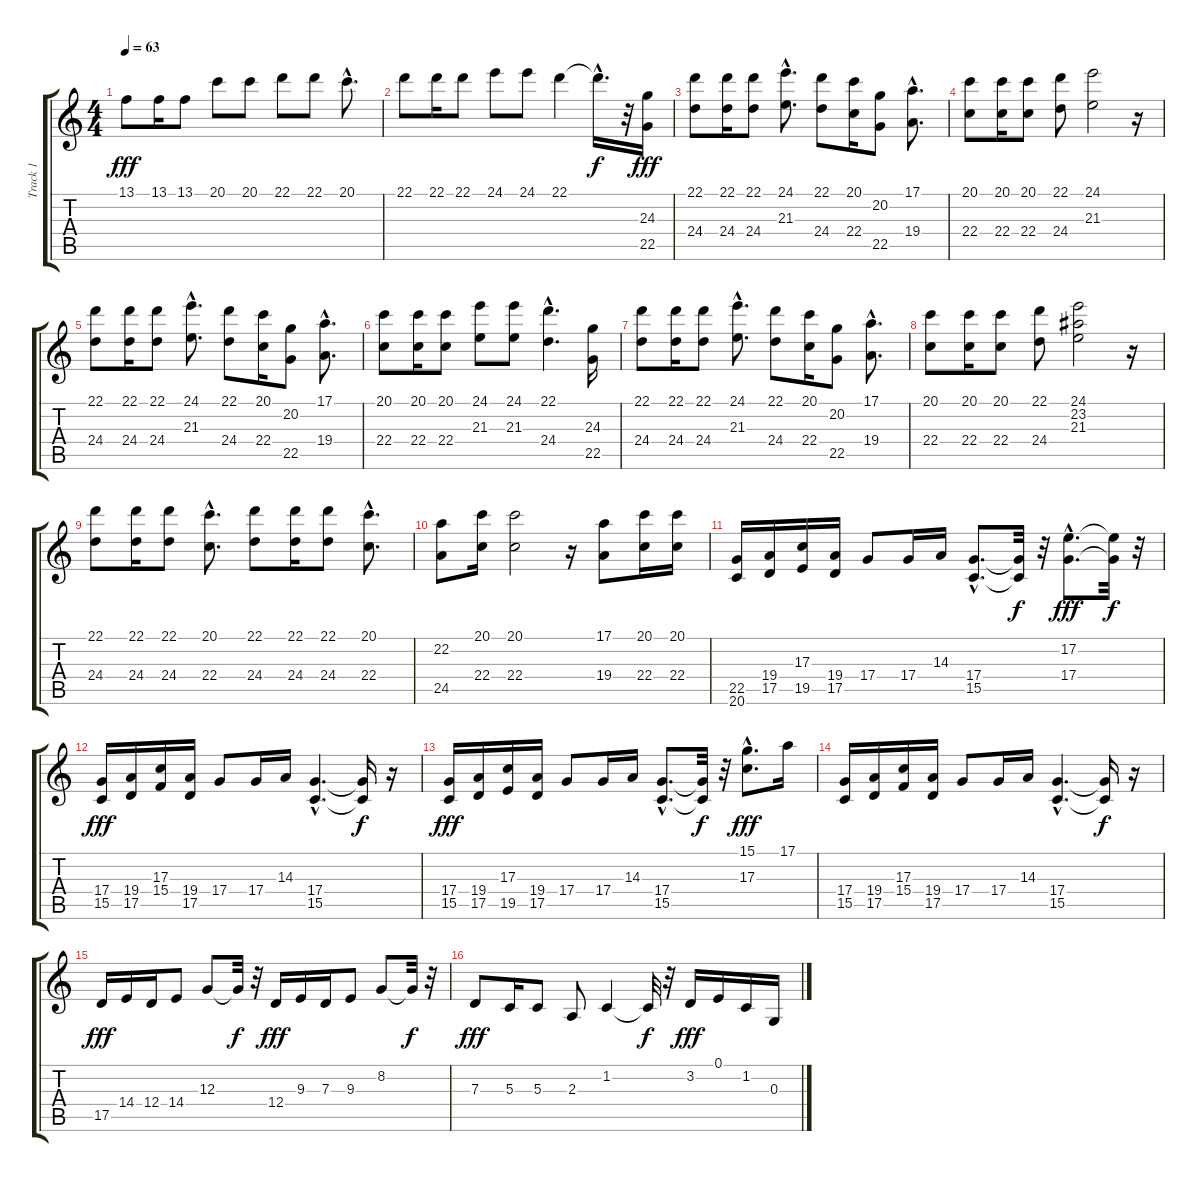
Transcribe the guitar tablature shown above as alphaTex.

\track ("Track 1" "Track 1") {instrument acousticgrandpiano}
\staff {score tabs}
\tuning (E4 B3 G3 D3 A2 E2) {hide}
\ts (4 4)
\tempo 63
\clef g2
\ks c
13.1.8{dy fff} 13.1.16 13.1.8 20.1.8 20.1.8 22.1.8 22.1.8 20.1{hac}.8{d} |
22.1.8 22.1.16 22.1.8 24.1.8 24.1.8 22.1.4 22.1{hac t}.16{d dy f} r.32 (24.3 22.5).16{dy fff} |
(22.1 24.4).8 (22.1 24.4).16 (22.1 24.4).8 (24.1{hac} 21.3{hac}).8{d} (22.1 24.4).8 (20.1 22.4).16 (20.2 22.5).8 (17.1{hac} 19.4{hac}).8{d} |
(20.1 22.4).8 (20.1 22.4).16 (20.1 22.4).8 (22.1 24.4).8 (24.1 21.3).2 r.16 |
(22.1 24.4).8 (22.1 24.4).16 (22.1 24.4).8 (24.1{hac} 21.3{hac}).8{d} (22.1 24.4).8 (20.1 22.4).16 (20.2 22.5).8 (17.1{hac} 19.4{hac}).8{d} |
(20.1 22.4).8 (20.1 22.4).16 (20.1 22.4).8 (24.1 21.3).8 (24.1 21.3).8 (22.1{hac} 24.4{hac}).4{d} (24.3 22.5).16 |
(22.1 24.4).8 (22.1 24.4).16 (22.1 24.4).8 (24.1{hac} 21.3{hac}).8{d} (22.1 24.4).8 (20.1 22.4).16 (20.2 22.5).8 (17.1{hac} 19.4{hac}).8{d} |
(20.1 22.4).8 (20.1 22.4).16 (20.1 22.4).8 (22.1 24.4).8 (24.1 23.2 21.3).2 r.16 |
(22.1 24.4).8 (22.1 24.4).16 (22.1 24.4).8 (20.1{hac} 22.4{hac}).8{d} (22.1 24.4).8 (22.1 24.4).16 (22.1 24.4).8 (20.1{hac} 22.4{hac}).8{d} |
(22.2 24.5).8 (20.1 22.4).16 (20.1 22.4).2 r.16 (17.1 19.4).8 (20.1 22.4).16 (20.1 22.4).16 |
(22.5 20.6).16 (19.4 17.5).16 (17.3 19.5).16 (19.4 17.5).16 17.4.8 17.4.16 14.3.16 (17.4{hac} 15.5{hac}).8{d} (17.4{t} 15.5{t}).32{dy f} r.32 (17.2{hac} 17.4{hac}).8{d dy fff} (17.2{t} 17.4{t}).32{dy f} r.32 |
(17.4 15.5).16{dy fff} (19.4 17.5).16 (17.3 15.4).16 (19.4 17.5).16 17.4.8 17.4.16 14.3.16 (17.4{hac} 15.5{hac}).4{d} (17.4{t} 15.5{t}).16{dy f} r.16 |
(17.4 15.5).16{dy fff} (19.4 17.5).16 (17.3 19.5).16 (19.4 17.5).16 17.4.8 17.4.16 14.3.16 (17.4{hac} 15.5{hac}).8{d} (17.4{t} 15.5{t}).32{dy f} r.32 (15.1{hac} 17.3{hac}).8{d dy fff} 17.1.16 |
(17.4 15.5).16 (19.4 17.5).16 (17.3 15.4).16 (19.4 17.5).16 17.4.8 17.4.16 14.3.16 (17.4{hac} 15.5{hac}).4{d} (17.4{t} 15.5{t}).16{dy f} r.16 |
17.5.16{dy fff} 14.4.16 12.4.16 14.4.8 12.3.8 12.3{t}.32{dy f} r.32 12.4.16{dy fff} 9.3.16 7.3.16 9.3.8 8.2.8 8.2{t}.32{dy f} r.32 |
7.3.8{dy fff} 5.3.16 5.3.8 2.3.8 1.2.4 1.2{t}.32{dy f} r.32 3.2.16{dy fff} 0.1.16 1.2.16 0.3.16
